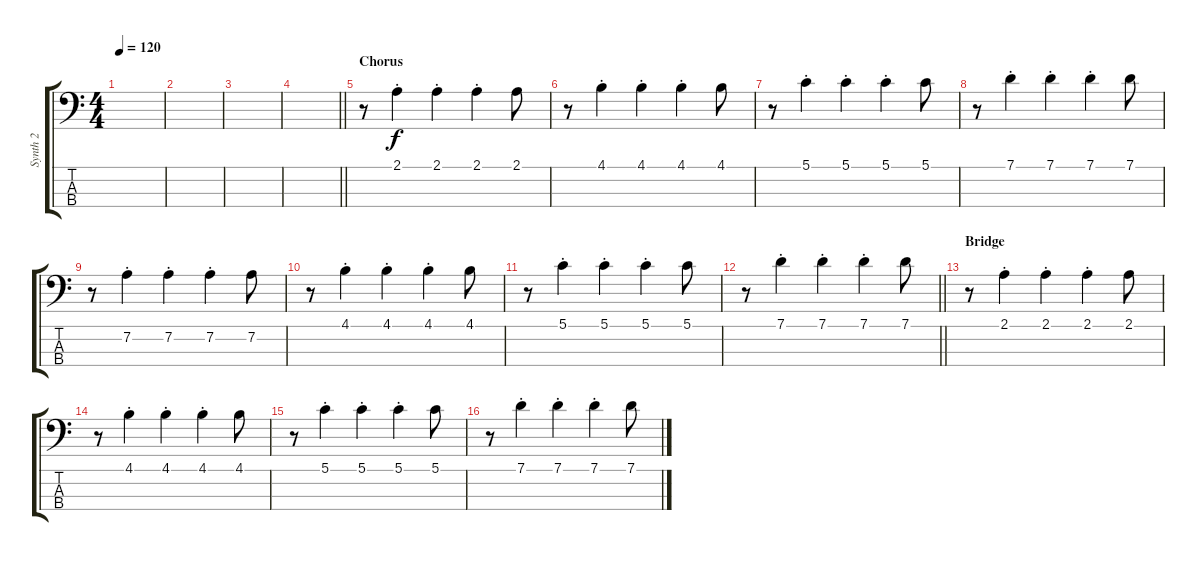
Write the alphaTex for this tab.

\track ("Synth 2" "Synth 2") {instrument electricbassfinger}
\staff {score tabs}
\tuning (G2 D2 A1 E1) {hide}
\ts (4 4)
\tempo 120
\clef f4
\ks c
|
|
|
\barLineRight lightlight
|
\section ("" "Chorus")
r.8 2.1{st}.4 2.1{st}.4 2.1{st}.4 2.1.8 |
r.8 4.1{st}.4 4.1{st}.4 4.1{st}.4 4.1.8 |
r.8 5.1{st}.4 5.1{st}.4 5.1{st}.4 5.1.8 |
r.8 7.1{st}.4 7.1{st}.4 7.1{st}.4 7.1.8 |
r.8 7.2{st}.4 7.2{st}.4 7.2{st}.4 7.2.8 |
r.8 4.1{st}.4 4.1{st}.4 4.1{st}.4 4.1.8 |
r.8 5.1{st}.4 5.1{st}.4 5.1{st}.4 5.1.8 |
\barLineRight lightlight
r.8 7.1{st}.4 7.1{st}.4 7.1{st}.4 7.1.8 |
\section ("" "Bridge")
r.8 2.1{st}.4 2.1{st}.4 2.1{st}.4 2.1.8 |
r.8 4.1{st}.4 4.1{st}.4 4.1{st}.4 4.1.8 |
r.8 5.1{st}.4 5.1{st}.4 5.1{st}.4 5.1.8 |
r.8 7.1{st}.4 7.1{st}.4 7.1{st}.4 7.1.8
